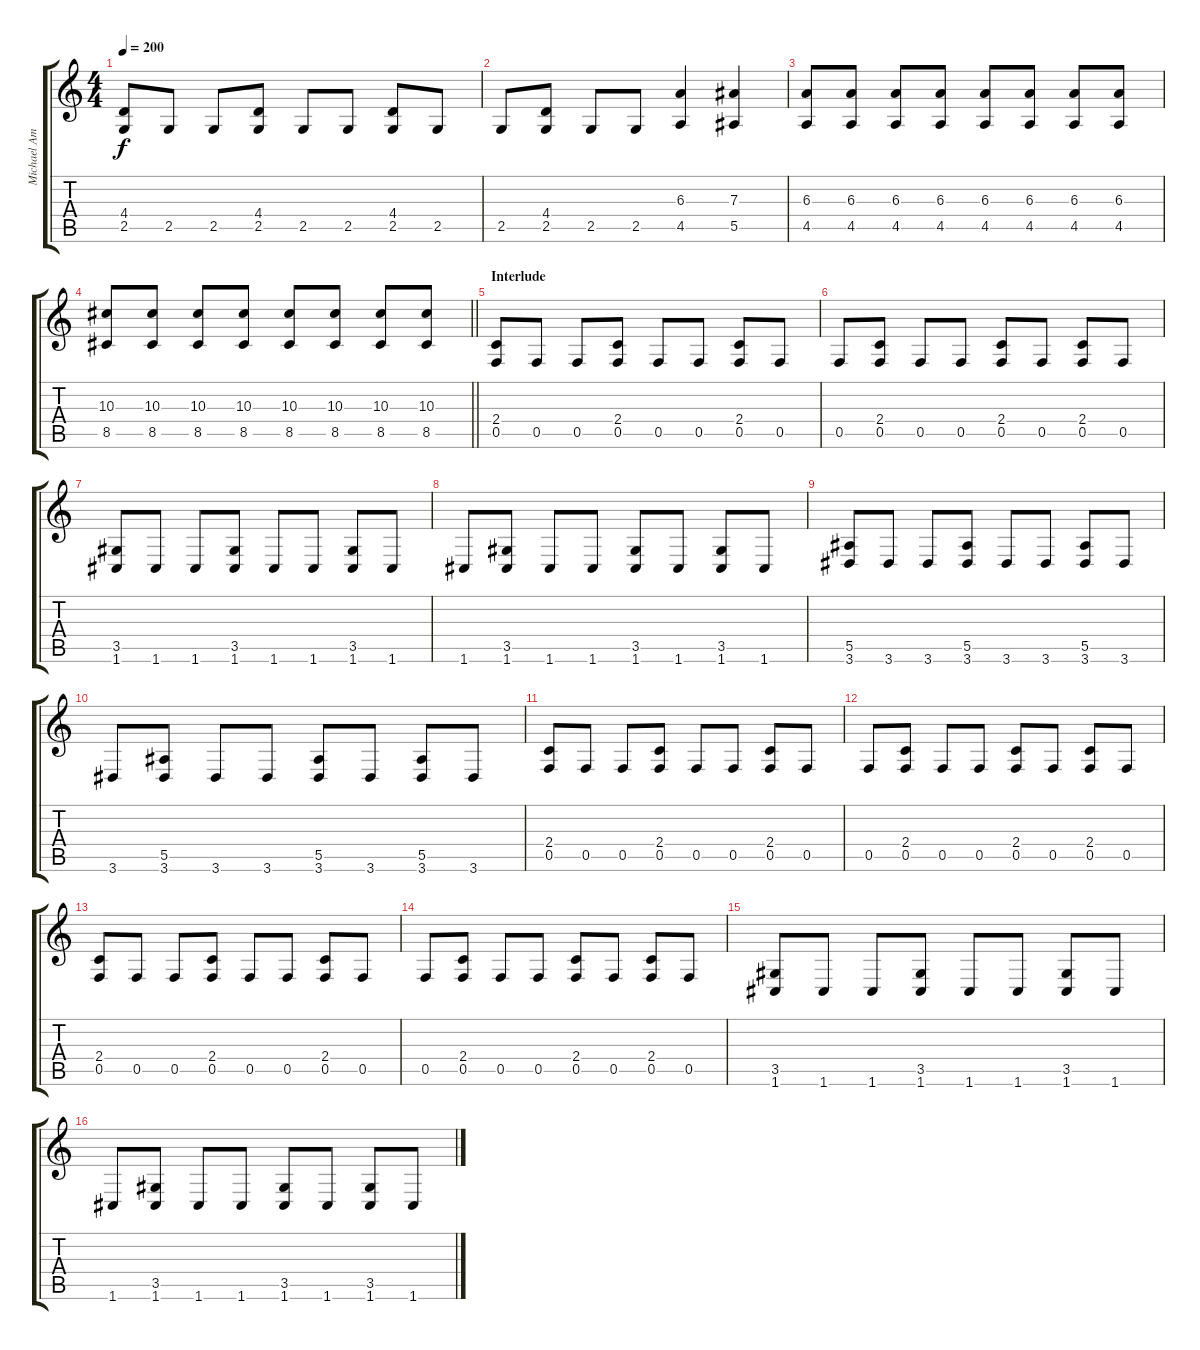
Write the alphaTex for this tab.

\track ("Michael Amott" "Michael Am") {instrument distortionguitar}
\staff {score tabs}
\tuning (C4 G3 Eb3 Bb2 F2 C2) {hide}
\ts (4 4)
\tempo 200
\clef g2
\ks c
(4.4 2.5).8{dy f} 2.5.8 2.5.8 (4.4 2.5).8 2.5.8 2.5.8 (4.4 2.5).8 2.5.8 |
2.5.8 (4.4 2.5).8 2.5.8 2.5.8 (6.3 4.5).4 (7.3 5.5).4 |
(6.3 4.5).8 (6.3 4.5).8 (6.3 4.5).8 (6.3 4.5).8 (6.3 4.5).8 (6.3 4.5).8 (6.3 4.5).8 (6.3 4.5).8 |
\barLineRight lightlight
(10.3 8.5).8 (10.3 8.5).8 (10.3 8.5).8 (10.3 8.5).8 (10.3 8.5).8 (10.3 8.5).8 (10.3 8.5).8 (10.3 8.5).8 |
\section ("" "Interlude")
(2.4 0.5).8 0.5.8 0.5.8 (2.4 0.5).8 0.5.8 0.5.8 (2.4 0.5).8 0.5.8 |
0.5.8 (2.4 0.5).8 0.5.8 0.5.8 (2.4 0.5).8 0.5.8 (2.4 0.5).8 0.5.8 |
(3.5 1.6).8 1.6.8 1.6.8 (3.5 1.6).8 1.6.8 1.6.8 (3.5 1.6).8 1.6.8 |
1.6.8 (3.5 1.6).8 1.6.8 1.6.8 (3.5 1.6).8 1.6.8 (3.5 1.6).8 1.6.8 |
(5.5 3.6).8 3.6.8 3.6.8 (5.5 3.6).8 3.6.8 3.6.8 (5.5 3.6).8 3.6.8 |
3.6.8 (5.5 3.6).8 3.6.8 3.6.8 (5.5 3.6).8 3.6.8 (5.5 3.6).8 3.6.8 |
(2.4 0.5).8 0.5.8 0.5.8 (2.4 0.5).8 0.5.8 0.5.8 (2.4 0.5).8 0.5.8 |
0.5.8 (2.4 0.5).8 0.5.8 0.5.8 (2.4 0.5).8 0.5.8 (2.4 0.5).8 0.5.8 |
(2.4 0.5).8 0.5.8 0.5.8 (2.4 0.5).8 0.5.8 0.5.8 (2.4 0.5).8 0.5.8 |
0.5.8 (2.4 0.5).8 0.5.8 0.5.8 (2.4 0.5).8 0.5.8 (2.4 0.5).8 0.5.8 |
(3.5 1.6).8 1.6.8 1.6.8 (3.5 1.6).8 1.6.8 1.6.8 (3.5 1.6).8 1.6.8 |
1.6.8 (3.5 1.6).8 1.6.8 1.6.8 (3.5 1.6).8 1.6.8 (3.5 1.6).8 1.6.8
